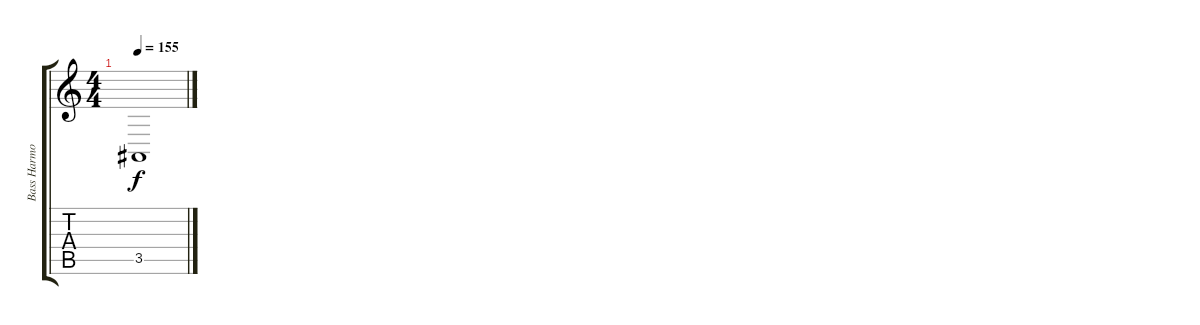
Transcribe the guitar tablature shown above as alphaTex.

\track ("Bass Harmony" "Bass Harmo") {instrument frenchhorn}
\staff {score tabs}
\tuning (D4 A3 F3 C3 G2 D2) {hide}
\ts (4 4)
\tempo 155
\clef g2
\ks c
3.5.1{dy f}
